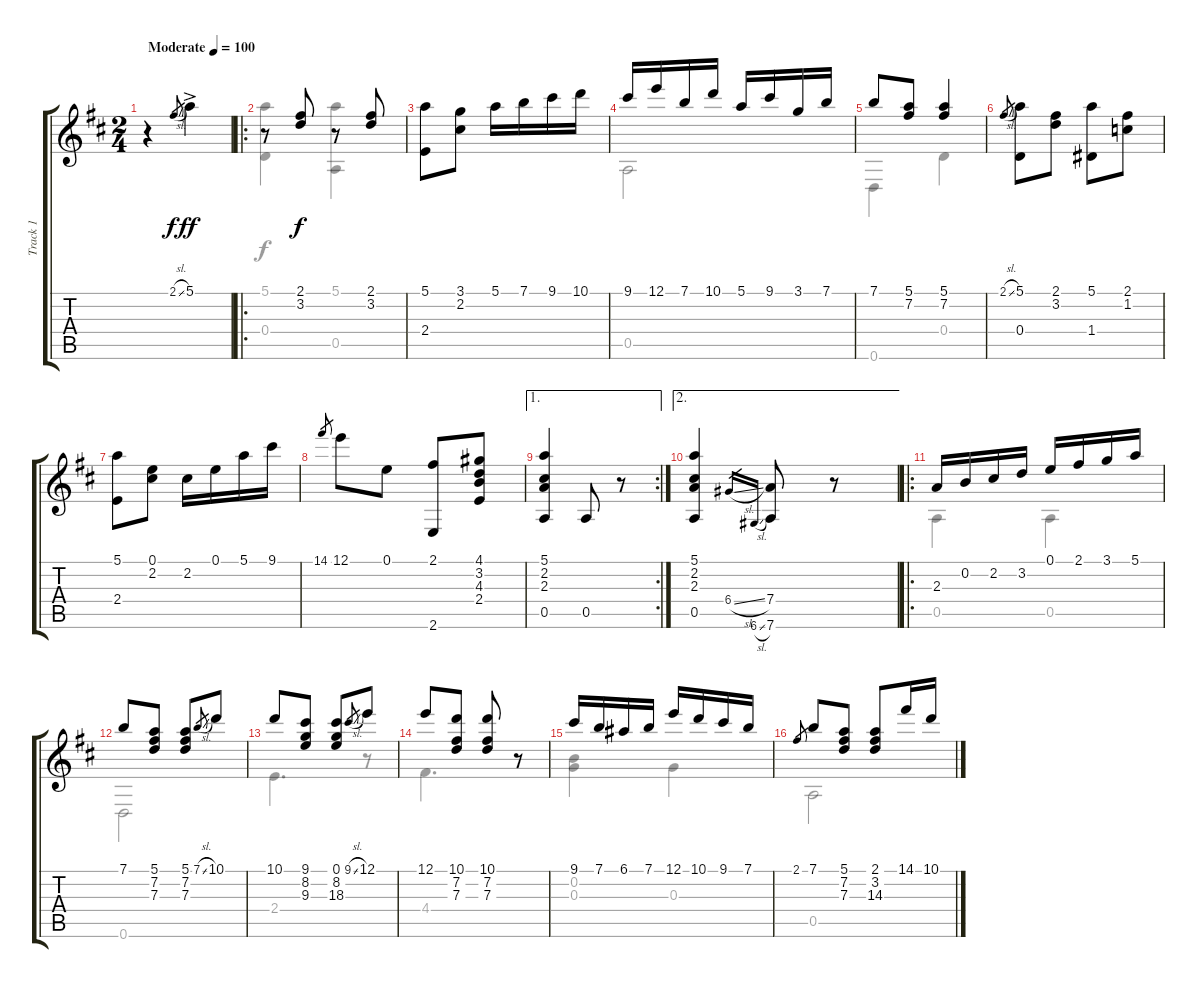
\track ("Track 1" "Track 1") {instrument acousticguitarsteel}
\staff {score tabs}
\tuning (E4 B3 G3 D3 A2 D2) {hide}
\voice
\ts (2 4)
\tempo (100 "Moderate")
\clef g2
\ks d
r.4{dy f instrument acousticguitarsteel} 2.1{sl}.8{gr} 5.1{ac}.4{dy ff} |
\ro
r.8 (2.1 3.2).8{dy f} r.8 (2.1 3.2).8 |
(5.1 2.4).8 (3.1 2.2).8 5.1.16 7.1.16 9.1.16 10.1.16 |
9.1.16 12.1.16 7.1.16 10.1.16 5.1.16 9.1.16 3.1.16 7.1.16 |
7.1.8 (5.1 7.2).8 (5.1 7.2).4 |
2.1{sl}.8{gr} (5.1 0.4).8 (2.1 3.2).8 (5.1 1.4).8 (2.1 1.2).8 |
(5.1 2.4).8 (0.1 2.2).8 2.2.16 0.1.16 5.1.16 9.1.16 |
14.1.8{gr} 12.1.8 0.1.8 (2.1 2.6).8 (4.1 3.2 4.3 2.4).8 |
\ae 1
\rc 2
(5.1 2.2 2.3 0.5).4 0.5.8 r.8 |
\ae 2
(5.1 2.2 2.3 0.5).4 6.4{sl}.16{gr} 6.6{sl}.16{gr} (7.4 7.6).8 r.8 |
\ro
2.3.16 0.2.16 2.2.16 3.2.16 0.1.16 2.1.16 3.1.16 5.1.16 |
7.1.8 (5.1 7.2 7.3).8 (5.1 7.2 7.3).8 7.1{sl}.8{gr} 10.1.8 |
10.1.8 (9.1 8.2 9.3).8 (0.1 8.2 18.3).8 9.1{sl}.8{gr} 12.1.8 |
12.1.8 (10.1 7.2 7.3).8 (10.1 7.2 7.3).8 r.8 |
9.1.16 7.1.16 6.1.16 7.1.16 12.1.16 10.1.16 9.1.16 7.1.16 |
2.1.8{gr} 7.1.8 (5.1 7.2 7.3).8 (2.1 3.2 14.3).8 14.1.16 10.1.16
\voice
\clef g2
\ottava regular
\simile none
\ks d
|
(5.1 0.4).4 (5.1 0.5).4 |
|
0.5.2 |
0.6.4 0.4.4 |
|
|
|
|
|
0.5.4 0.5.4 |
0.6.2 |
2.4.4{d} r.8 |
4.4.4{d} r.8 |
(0.2 0.3).4 0.3.4 |
0.5.2
